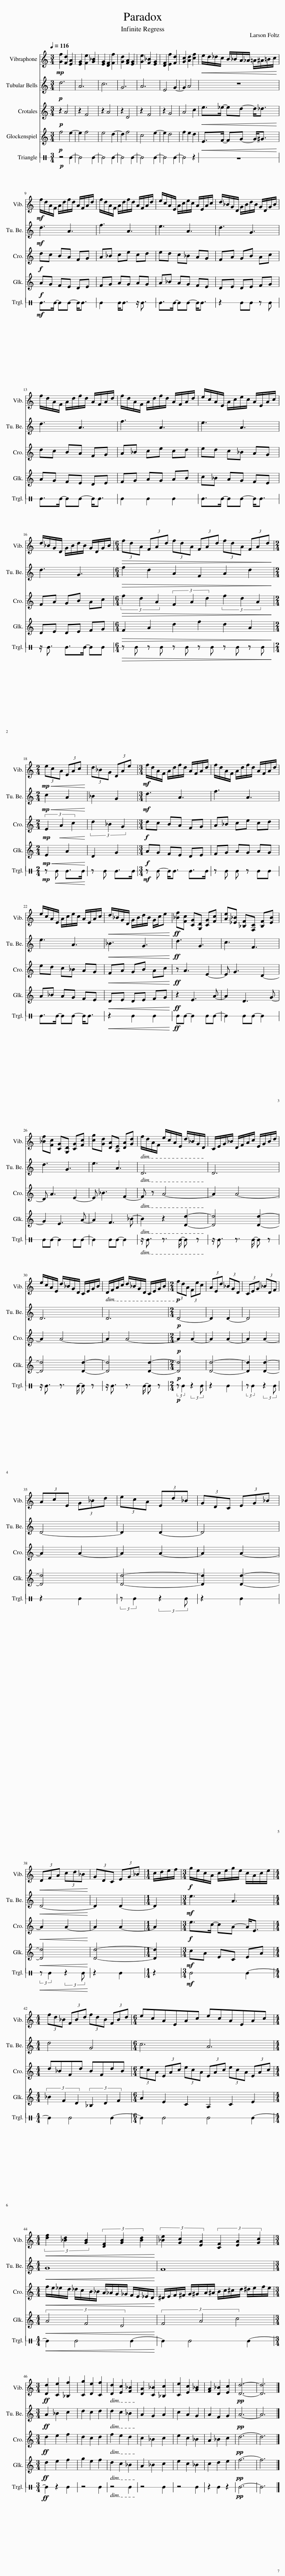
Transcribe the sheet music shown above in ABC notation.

X:1
%%score 1 2 3 4 5
L:1/8
Q:1/4=116
M:3/4
I:linebreak $
K:C
V:1 treble
V:2 treble
V:3 treble transpose=24
V:4 treble transpose=24
V:5 perc stafflines=1
K:none
V:1
!mp! [Gf]2 [Fd]2 [EA]2 | [EG]2 [Fe]2 [G_B]2 | [EG]2 [DF]2 [Ff]2 | [Gd]2 [FA]2 [EG]2 | [Ge]2 [F_B]2 [EG]2 | %5
 [DF]2 [Ef]2 [Fd]2 | [Gc]2 [Ad]2 [cf]2 |!<(! e/d/_d/c/ B/_B/A/_A/ =A/^A/=B/c/!<)! |$!mf! f/d/A/F/ A/d/f/d/ A/F/A/d/ | f/d/A/F/ A/d/f/d/ A/F/A/d/ | %10
 e/c/A/E/ A/c/e/c/ A/E/A/c/ | d/_B/G/D/ G/B/d/B/ G/D/G/B/ |$ f/d/A/F/ A/d/f/d/ A/F/A/d/ | f/d/A/F/ A/d/f/d/ A/F/A/d/ | e/c/A/E/ A/c/e/c/ A/E/A/c/ |$ %15
 d/_B/G/D/ G/B/d/B/ G/D/G/B/ |[M:6/4]!>(! (3fdA (3FAd (3fdA (3FAd (3fdA (3FAd!>)! |$[M:2/4]!mp! (3e!<(!cA (3EAc!<)! | (3d_BG (3DAe |[M:3/4]!mf! f/d/A/F/ A/d/f/d/ A/F/A/d/ | %20
 f/d/A/F/ A/d/f/d/ A/F/A/d/ |$ e/c/A/E/ A/c/e/c/ A/E/A/c/ |!<(! d/_B/G/D/ G/B/d/B/ G/c/e!<)! |!ff! [_Bf][Fc] [CG][G,D] [CG][Fc] | [Ae][_E_B] [_B,F][F,C] [B,F][EB] |$ %25
 [_Bf][Fc] [CG][G,D] [CG][Fc] | [cg][Gd] [DA][A,E] [DA][Gd] | f/d/A/F/ e/c/A/E/ d/_B/G/D/ | C/E/G/_B/ D/F/A/c/ E/G/B/d/ |$ e/c/A/E/ d/_B/G/D/ C/E/G/B/ | %30
 D/F/A/c/ d/_B/G/D/ C/E/G/B/ |[M:2/4]!p! (3fdA (3Fec | (3AEd (3_BGD | (3CEG (3_BDF |$ (3AcE (3G_Bd | %35
 (3ecA (3Ed_B | (3GDC (3EG_B |$!<(! (3DFA (3cd_B!<)! | (3GDC (3EG_B |[M:2/4] c/d/e/f/ | %40
[M:3/4]!f! g/e/c/A/ c/e/g/e/ c/A/c/e/ |$[M:4/4] (3fd_B (3FBd (3fdB (3FBd |[M:6/4] ecAEAc ecAEAc |$[M:4/4]!<(! (3[df]2 [_Bd]2 [GB]2 (3[DF]2 [GB]2 [Bd]2!<)! | (3[_Be]2 [Gc]2 [EA]2 (3[CF]2 [EA]2 [Gc]2 |$ %45
[M:3/4]!ff! [Dd]2 [Ce]2 [_B,f]2 | [Cg]2 [De]2 [Cf]2 | [Dd]2 [Ec]2 [F_B]2 | [DA]2 [C_B]2 [_B,c]2 | [Ce]2 [Ec]2 [G_B]2 | %50
 [FA]2 [D_B]2 [Ec]2 |!pp! [Dd]6- | [Dd]6 |] %53
V:2
!p! d6 | A6 | c6 | G6 | A6 | %5
 E4 G2- | G2 A4 | z6 |$!mf! d3 A3 | f3 A3 | %10
 e3 A3 | d3 G3 |$ d3 A3 | f3 A3 | e3 A3 |$ %15
 d3 G3 |[M:6/4]!>(! f2 d2 A2 F2 A2 d2!>)! |$[M:2/4]!mp!!<(! c2 A2!<)! | _B2 G2 |[M:3/4]!mf! d3 A3 | %20
 f3 A3 |$ e3 A3 |!<(! _B3 G3!<)! |!ff! d3 G3 | c3 F3 |$ %25
 d3 G3 | e3 A3 | D6 | D6 |$ D6 | %30
 D6 |[M:2/4]!p! D4- | D2 D2- | D4 |$ D4- | %35
 D2 D2- | D4 |$!<(! D4-!<)! | D2 D2- |[M:2/4] D2 | %40
[M:3/4]!mf! e3 A3 |$[M:4/4] d4 G4 |[M:6/4] c6 A6 |$[M:4/4]!<(! G8!<)! | F8 |$ %45
[M:3/4]!ff! A2 _B2 c2 | d2 c2 d2 | d2 c2 _B2 | A2 G2 A2 | c2 A2 G2 | %50
 A2 F2 G2 |!pp! A6- | A6 |] %53
V:3
!p! z2 A4 | z2 F4 | z2 A4 | z2 D4 | z2 F4 | %5
 z2 G4 | A4 c2 |!<(! e>_e- ed- d<_d!<)! |$!f! dc BA FG | A_B ce cd | %10
 ed c_B AG | FA GB Ac |$ dc BA FG | A_B ce cd | ed c_B AG |$ %15
 FA GB Ac |[M:6/4]!>(! (3f2 d2 A2 (3F2 A2 d2 (3f2 d2 A2!>)! |$[M:2/4]!mp! (3E2!<(! A2 c2!<)! | (3d2 _B2 G2 |[M:3/4]!f! dc BA FG | %20
 A_B ce cd |$ ed c_B AG |!<(! FA GB Ac!<)! |!ff! z A3 E2- | E G3 D2- |$ %25
 D A3 E2- | E _B3 F2- | F z A4- | A2 A4- |$ A2 A4- | %30
 A2 A4- |[M:2/4]!p! A2 A2- | A2 A2- | A2 A2- |$ A2 A2- | %35
 A2 A2- | A2 A2- |$!<(! A2 A2-!<)! | A2 A2- |[M:2/4] A2 | %40
[M:3/4]!f! e>c- cA- A<E |$[M:4/4] d_BFd BFdB |[M:6/4] (3ecA (3EAc (3ecA (3EAc (3ecA (3EAc |$[M:4/4]!<(! f/e/_e/d/ _d/c/B/_B/ A/_A/G/_G/ F/E/_E/D/!<)! | ^D/E/F/^F/ G/^G/A/^A/ B/c/^c/d/ ^d/e/f/e/ |$ %45
[M:3/4]!ff! d2 e2 f2 | d2 c2 d2 | f2 e2 d2 | c2 _B2 c2 | e2 c2 _B2 | %50
 A2 _B2 c2 |!pp! d6- | d6 |] %53
V:4
!p! f4 e2- | e2 f4 | e4 d2- | d2 f4 | c4 e2- | %5
 e2 d4 | f2 e2 d2 |!<(! E>F- FG- G<^G!<)! |$!f! AG FE DE | FG AG AG | %10
 A_B AG FE | DE DE FG |$ AG FE DE | FG AG AB | c_B AG FE |$ %15
 DE DE FG |[M:6/4]!>(! F2 A2 d2 f2 d2 A2!>)! |$[M:2/4]!mp!!<(! E2 A2!<)! | D2 G2 |[M:3/4]!f! AG FE DE | %20
 FG AG AG |$ A_B AG FE |!<(! DE DE FG!<)! |!ff! z2 E3 A- | A2 D3 G- |$ %25
 G2 E3 A- | A2 F3 _B- | B2 z2 [Dd]2- | [Dd]4 [Dd]2- |$ [Dd]4 [Dd]2- | %30
 [Dd]4 [Dd]2- |[M:2/4]!p! [Dd]4 | [Dd]4- | [Dd]2 [Dd]2- |$ [Dd]4 | %35
 [Dd]4- | [Dd]2 [Dd]2- |$!<(! [Dd]4!<)! | [Dd]4- |[M:2/4] [Dd]2 | %40
[M:3/4]!mf! cA EC EA |$[M:4/4] (3_B2 F2 D2 (3_B,2 D2 F2 |[M:6/4] A2 E2 C2 A,2 C2 E2 |$[M:4/4]!<(! (3A4 F4 D4!<)! | (3F4 A4 c4 |$ %45
[M:3/4]!ff! d2 e2 f2 | g2 e2 f2 | d2 c2 _B2 | A2 _B2 c2 | e2 c2 _B2 | %50
 c2 d2 e2 |!pp! f6- | f6 |] %53
V:5
!p! z4 E2- | E4 E2- | E4 E2- | E4 E2- | E4 E2- | %5
 E4 E2- | E4 z2 | z6 |$!mf! E>E- EE- E<E | E2 E<E z/ E3/2 | %10
 E>E- EE- E<E | z2 EE z E |$ E>E- EE- E<E | E2 E2 E2 | E>E- EE- E<E |$ %15
 z/ E3/2 E>E- EE |[M:6/4]!>(! z E z E z E z E z E z E!>)! |$[M:2/4]!mp! z!<(! E E>E!<)! | z E E>E |[M:3/4]!mf! z E- E<E E>E | %20
 z E E z EE |$ E>E- EE- E<E |!<(! z2 E2 E2!<)! |!ff! EE- E2 EE- | E2 EE- E2 |$ %25
 EE- E2 EE- | E2 EE- E2 | z/ E3/2 z3/2 E/- E z | z/ E3/2 z3/2 E/- E z |$ z/ E3/2 z3/2 E/- E z | %30
 z/ E3/2 z3/2 E/- E z |[M:2/4]!p! (3:2:2z E2 (3:2:2z2 E | z2 E2 | (3:2:2z E2 (3:2:2z2 E |$ z2 E2 | %35
 (3:2:2z E2 (3:2:2z2 E | z2 E2 |$!<(! (3:2:2z E2 (3:2:2z2 E!<)! | z2 E2 |[M:2/4] z2 | %40
[M:3/4]!mf! E4 E2- |$[M:4/4] E2 E4 E2- |[M:6/4] E2 E4 E4 E2- |$[M:4/4]!<(! E2 E4 E2-!<)! | E2 E4 E2- |$ %45
[M:3/4]!ff! E2 z2 E2 | z4 E2 | z4 E2 | z4 E2 | z4 E2 | %50
 z2 E2 z2 |!pp! E6- | E6 |] %53
